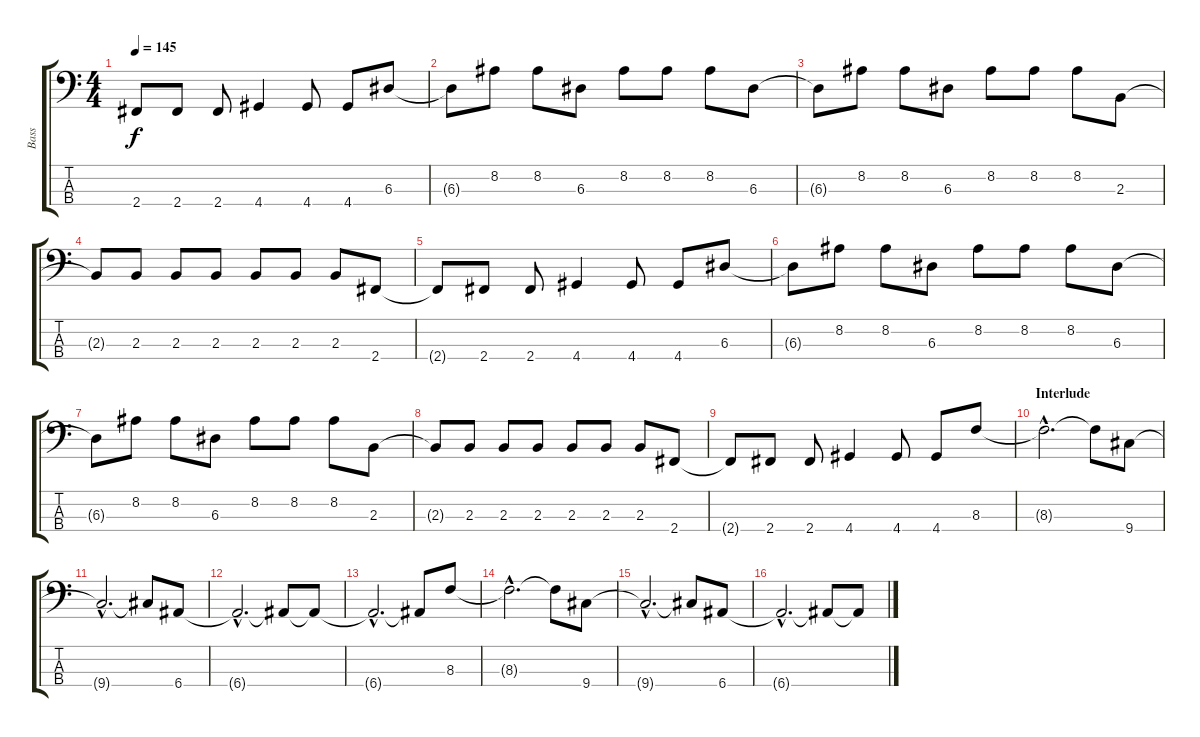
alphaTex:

\track ("Bass" "Bass") {instrument electricbassfinger}
\staff {score tabs}
\tuning (G2 D2 A1 E1) {hide}
\ts (4 4)
\tempo 145
\clef f4
\ks c
2.4{t}.8{dy f} 2.4.8 2.4.8 4.4.4 4.4.8 4.4.8 6.3.8 |
6.3{t}.8 8.2.8 8.2.8 6.3.8 8.2.8 8.2.8 8.2.8 6.3.8 |
6.3{t}.8 8.2.8 8.2.8 6.3.8 8.2.8 8.2.8 8.2.8 2.3.8 |
2.3{t}.8 2.3.8 2.3.8 2.3.8 2.3.8 2.3.8 2.3.8 2.4.8 |
2.4{t}.8 2.4.8 2.4.8 4.4.4 4.4.8 4.4.8 6.3.8 |
6.3{t}.8 8.2.8 8.2.8 6.3.8 8.2.8 8.2.8 8.2.8 6.3.8 |
6.3{t}.8 8.2.8 8.2.8 6.3.8 8.2.8 8.2.8 8.2.8 2.3.8 |
2.3{t}.8 2.3.8 2.3.8 2.3.8 2.3.8 2.3.8 2.3.8 2.4.8 |
2.4{t}.8 2.4.8 2.4.8 4.4.4 4.4.8 4.4.8 8.3.8 |
\section ("" "Interlude")
8.3{hac t}.2{d} 8.3{t}.8 9.4.8 |
9.4{hac t}.2{d} 9.4{t}.8 6.4.8 |
6.4{hac t}.2{d} 6.4{t}.8 6.4{t}.8 |
6.4{hac t}.2{d} 6.4{t}.8 8.3.8 |
8.3{hac t}.2{d} 8.3{t}.8 9.4.8 |
9.4{hac t}.2{d} 9.4{t}.8 6.4.8 |
6.4{hac t}.2{d} 6.4{t}.8 6.4{t}.8
